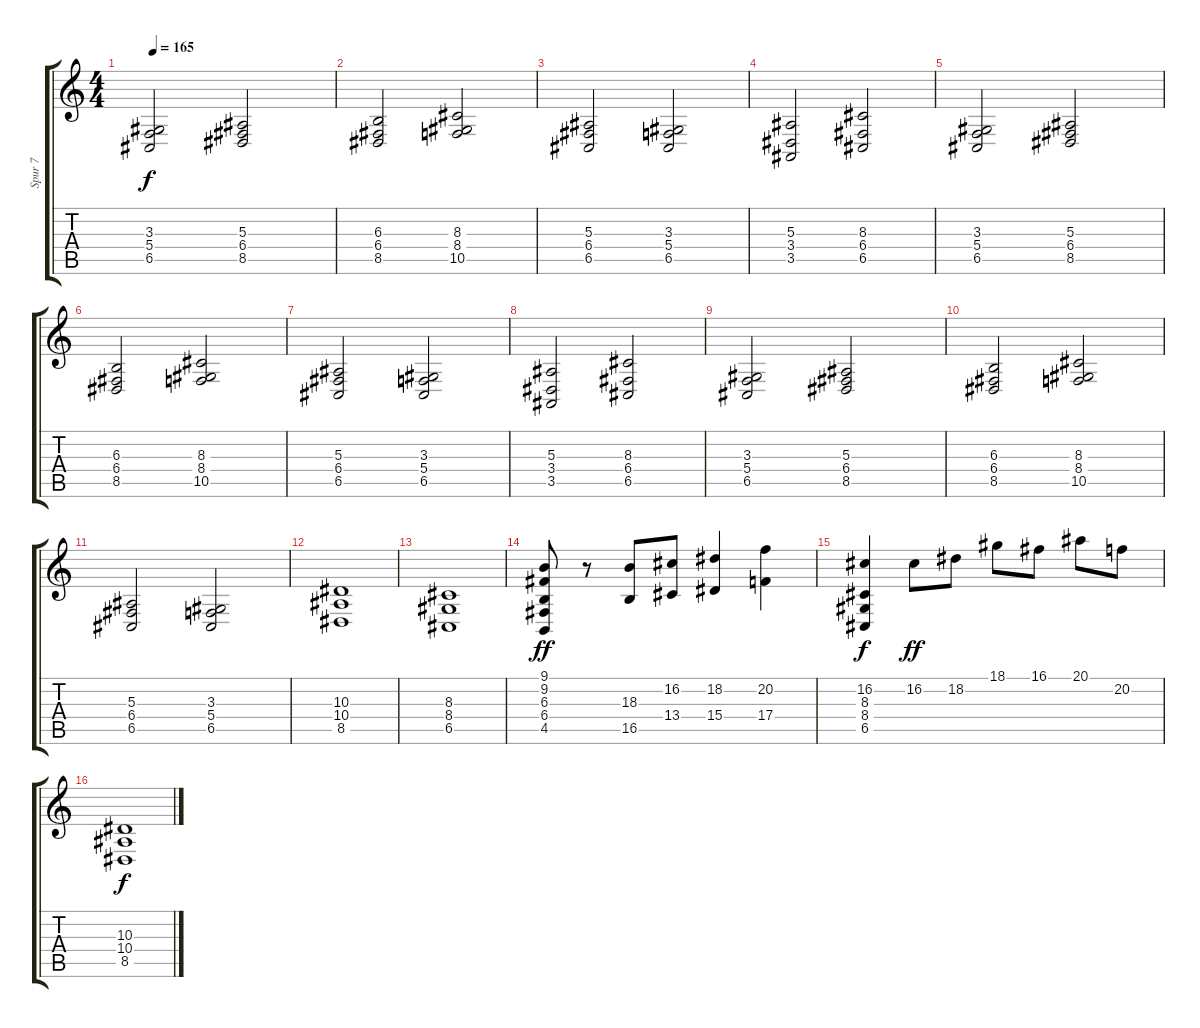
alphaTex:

\track ("Spur 7" "Spur 7") {instrument choiraahs}
\staff {score tabs}
\tuning (D4 A3 F3 C3 G2 D2) {hide}
\ts (4 4)
\tempo 165
\clef g2
\ks c
(3.3 5.4 6.5).2{dy f} (5.3 6.4 8.5).2 |
(6.3 6.4 8.5).2 (8.3 8.4 10.5).2 |
(5.3 6.4 6.5).2 (3.3 5.4 6.5).2 |
(5.3 3.4 3.5).2 (8.3 6.4 6.5).2 |
(3.3 5.4 6.5).2 (5.3 6.4 8.5).2 |
(6.3 6.4 8.5).2 (8.3 8.4 10.5).2 |
(5.3 6.4 6.5).2 (3.3 5.4 6.5).2 |
(5.3 3.4 3.5).2 (8.3 6.4 6.5).2 |
(3.3 5.4 6.5).2 (5.3 6.4 8.5).2 |
(6.3 6.4 8.5).2 (8.3 8.4 10.5).2 |
(5.3 6.4 6.5).2 (3.3 5.4 6.5).2 |
(10.3 10.4 8.5).1{instrument stringensemble1} |
(8.3 8.4 6.5).1 |
(9.1 9.2 6.3 6.4 4.5).8{dy ff} r.8 (18.3 16.5).8 (16.2 13.4).8 (18.2 15.4).4 (20.2 17.4).4 |
(16.2 8.3 8.4 6.5).4{dy f} 16.2.8{dy ff} 18.2.8 18.1.8 16.1.8 20.1.8 20.2.8 |
(10.3 10.4 8.5).1{dy f instrument stringensemble1}
